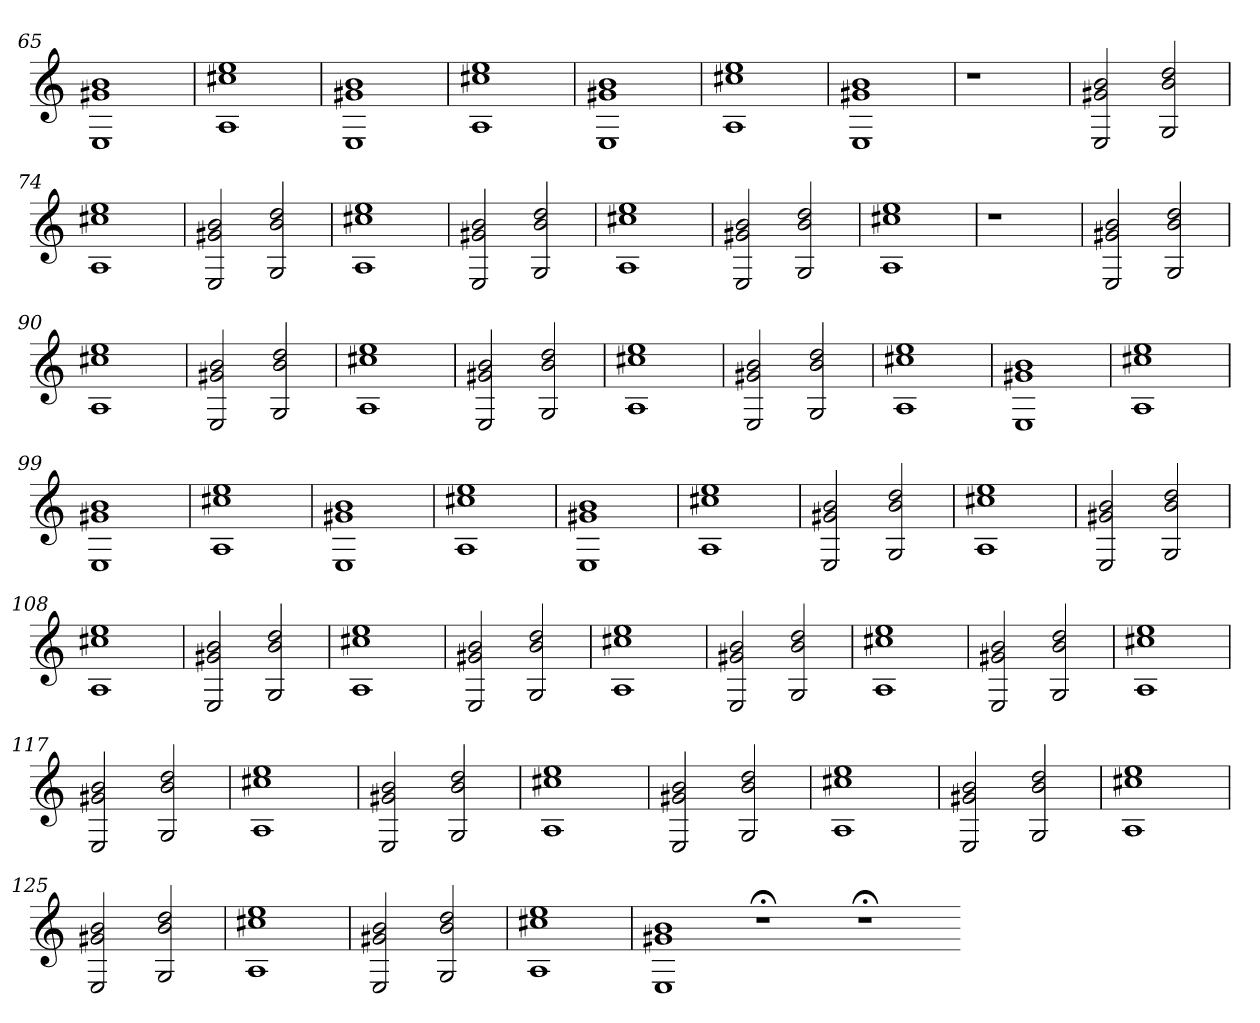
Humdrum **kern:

**kern
*part1
*staff1
=65
1E 1g#X 1b
=66
1A 1cc#X 1ee
=67
1E 1g#X 1b
=68
1A 1cc#X 1ee
=69
1E 1g#X 1b
=70
1A 1cc#X 1ee
=71
1E 1g#X 1b
=72
1r
=73
2E 2g#X 2b
2G 2b 2dd
=74
1A 1cc#X 1ee
=75
2E 2g#X 2b
2G 2b 2dd
=76
1A 1cc#X 1ee
=77
2E 2g#X 2b
2G 2b 2dd
=78
1A 1cc#X 1ee
=79
2E 2g#X 2b
2G 2b 2dd
=80
1A 1cc#X 1ee
=81
1r
=82
1r
=83
1r
=84
1r
=85
1r
=86
1r
=87
1r
=88
1r
=89
2E 2g#X 2b
2G 2b 2dd
=90
1A 1cc#X 1ee
=91
2E 2g#X 2b
2G 2b 2dd
=92
1A 1cc#X 1ee
=93
2E 2g#X 2b
2G 2b 2dd
=94
1A 1cc#X 1ee
=95
2E 2g#X 2b
2G 2b 2dd
=96
1A 1cc#X 1ee
=97
1E 1g#X 1b
=98
1A 1cc#X 1ee
=99
1E 1g#X 1b
=100
1A 1cc#X 1ee
=101
1E 1g#X 1b
=102
1A 1cc#X 1ee
=103
1E 1g#X 1b
=104
1A 1cc#X 1ee
=105
2E 2g#X 2b
2G 2b 2dd
=106
1A 1cc#X 1ee
=107
2E 2g#X 2b
2G 2b 2dd
=108
1A 1cc#X 1ee
=109
2E 2g#X 2b
2G 2b 2dd
=110
1A 1cc#X 1ee
=111
2E 2g#X 2b
2G 2b 2dd
=112
1A 1cc#X 1ee
=113
2E 2g#X 2b
2G 2b 2dd
=114
1A 1cc#X 1ee
=115
2E 2g#X 2b
2G 2b 2dd
=116
1A 1cc#X 1ee
=117
2E 2g#X 2b
2G 2b 2dd
=118
1A 1cc#X 1ee
=119
2E 2g#X 2b
2G 2b 2dd
=120
1A 1cc#X 1ee
=121
2E 2g#X 2b
2G 2b 2dd
=122
1A 1cc#X 1ee
=123
2E 2g#X 2b
2G 2b 2dd
=124
1A 1cc#X 1ee
=125
2E 2g#X 2b
2G 2b 2dd
=126
1A 1cc#X 1ee
=127
2E 2g#X 2b
2G 2b 2dd
=128
1A 1cc#X 1ee
=129
1E 1g#X 1b
1r;<
1r;<
=-
*-
